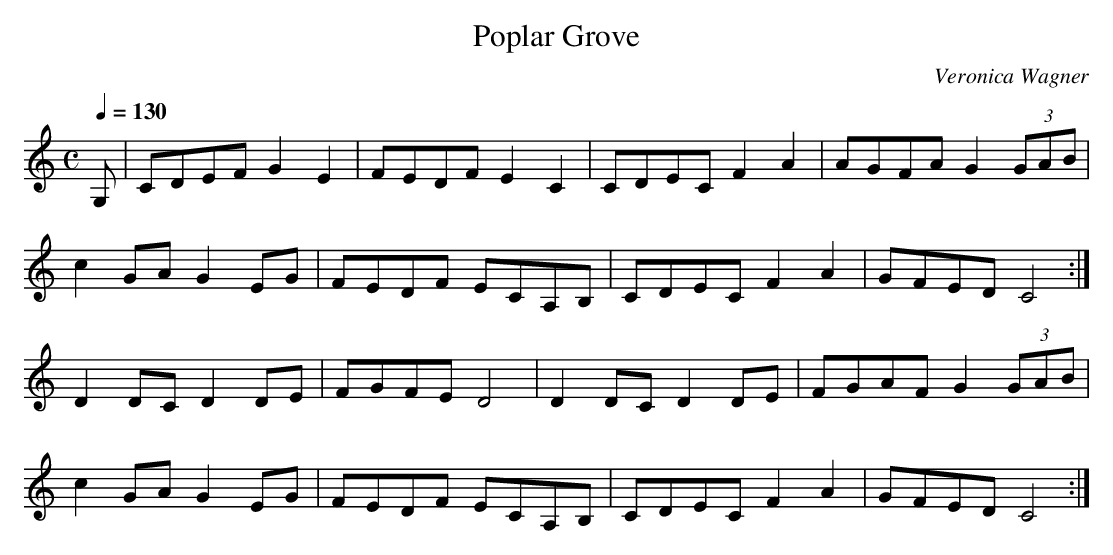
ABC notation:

X:1
T:Poplar Grove
C:Veronica Wagner
M:C
L:1/8
Q:1/4=130
K:Cmaj clef=treble
G, |\
CDEF G2 E2 | FEDF E2 C2 | CDEC F2 A2 | AGFA G2 (3GAB |
c2 GA G2 EG | FEDF ECA,B, | CDEC F2 A2 | GFED C4 :|
D2 DC D2 DE | FGFE D4 | D2 DC D2 DE | FGAF G2 (3GAB |
c2 GA G2 EG | FEDF ECA,B, | CDEC F2 A2 | GFED C4 :|
